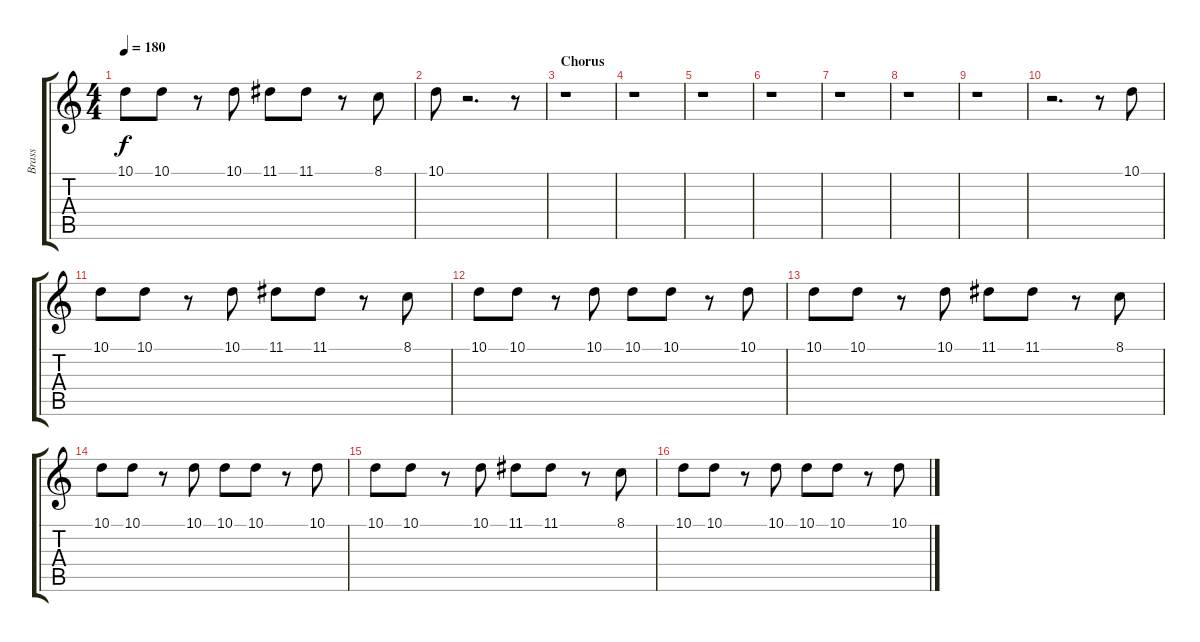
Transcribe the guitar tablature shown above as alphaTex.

\track ("Brass" "Brass") {instrument brasssection}
\staff {score tabs}
\tuning (E4 B3 G3 D3 A2 E2) {hide}
\ts (4 4)
\tempo 180
\clef g2
\ks c
10.1.8{dy f} 10.1.8 r.8 10.1.8 11.1.8 11.1.8 r.8 8.1.8 |
10.1.8 r.2{d} r.8 |
\section ("" "Chorus")
r.1 |
r.1 |
r.1 |
r.1 |
r.1 |
r.1 |
r.1 |
r.2{d} r.8 10.1.8 |
10.1.8 10.1.8 r.8 10.1.8 11.1.8 11.1.8 r.8 8.1.8 |
10.1.8 10.1.8 r.8 10.1.8 10.1.8 10.1.8 r.8 10.1.8 |
10.1.8 10.1.8 r.8 10.1.8 11.1.8 11.1.8 r.8 8.1.8 |
10.1.8 10.1.8 r.8 10.1.8 10.1.8 10.1.8 r.8 10.1.8 |
10.1.8 10.1.8 r.8 10.1.8 11.1.8 11.1.8 r.8 8.1.8 |
10.1.8 10.1.8 r.8 10.1.8 10.1.8 10.1.8 r.8 10.1.8
